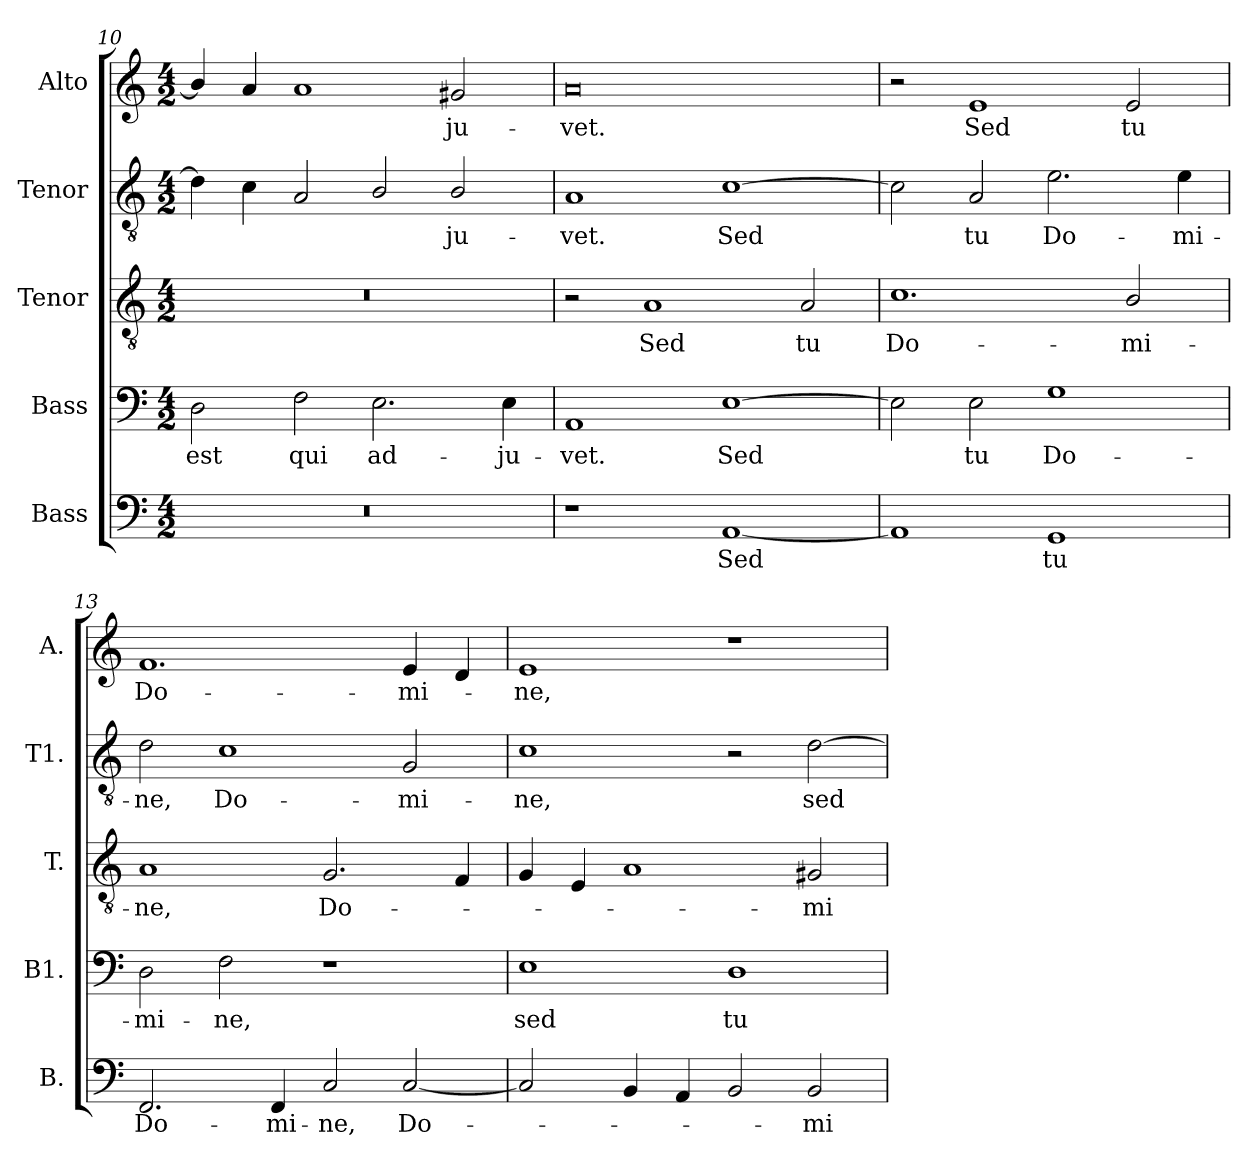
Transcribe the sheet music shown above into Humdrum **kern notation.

**kern	**text	**kern	**text	**kern	**text	**kern	**text	**kern	**text
*part5	*part5	*part4	*part4	*part3	*part3	*part2	*part2	*part1	*part1
*staff5	*staff5	*staff4	*staff4	*staff3	*staff3	*staff2	*staff2	*staff1	*staff1
*I"Bass	*	*I"Bass	*	*I"Tenor	*	*I"Tenor	*	*I"Alto	*
*I'B.	*	*I'B1.	*	*I'T.	*	*I'T1.	*	*I'A.	*
*clefF4	*	*clefF4	*	*clefGv2	*	*clefGv2	*	*clefG2	*
*	*	*	*	*ITrd7c12	*	*ITrd7c12	*	*	*
*k[]	*	*k[]	*	*k[]	*	*k[]	*	*k[]	*
*C:	*	*C:	*	*C:	*	*C:	*	*C:	*
*M4/2	*	*M4/2	*	*M4/2	*	*M4/2	*	*M4/2	*
=10	=10	=10	=10	=10	=10	=10	=10	=10	=10
!LO:N:vis=1	!	!	!	!	!	!	!	!	!
!	!	!	!LO:LY:b:color=#000000	!LO:N:vis=1	!	!	!	!	!
0r	.	2Di\	est	0r	.	4Di\]	.	4bi/]	.
.	.	.	.	.	.	4Ci\	.	4ai/	.
!	!	!	!LO:LY:b:color=#000000	!	!	!	!	!	!
.	.	2Fi\	qui	.	.	2AAi/	.	1ai	.
!	!	!	!LO:LY:b:color=#000000	!	!	!	!	!	!
.	.	2.Ei\	ad-	.	.	2BBi/	.	.	.
!	!	!	!	!	!	!	!LO:LY:b:color=#000000	!	!
!	!	!	!	!	!	!	!	!	!LO:LY:b:color=#000000
.	.	.	.	.	.	2BBi/	-ju-	2g#Xi/	-ju-
!	!	!	!LO:LY:b:color=#000000	!	!	!	!	!	!
.	.	4Ei\	-ju-	.	.	.	.	.	.
!!LO:LB:g=z
=11	=11	=11	=11	=11	=11	=11	=11	=11	=11
!	!	!	!LO:LY:b:color=#000000	!	!	!	!	!	!
!	!	!	!	!	!	!	!LO:LY:b:color=#000000	!	!
!	!	!	!	!	!	!	!	!	!LO:LY:b:color=#000000
1r	.	1AAi	-vet.	2r	.	1AAi	-vet.	0ai	-vet.
!	!	!	!	!	!LO:LY:b:color=#000000	!	!	!	!
.	.	.	.	1AAi	Sed	.	.	.	.
!	!LO:LY:b:color=#000000	!	!	!	!	!	!	!	!
!	!	!	!LO:LY:b:color=#000000	!	!	!	!	!	!
!	!	!	!	!	!	!	!LO:LY:b:color=#000000	!	!
[1AAi	Sed	[1Ei	Sed	.	.	[1Ci	Sed	.	.
!	!	!	!	!	!LO:LY:b:color=#000000	!	!	!	!
.	.	.	.	2AAi/	tu	.	.	.	.
=12	=12	=12	=12	=12	=12	=12	=12	=12	=12
!	!	!	!	!	!LO:LY:b:color=#000000	!	!	!	!
1AAi]	.	2Ei\]	.	1.Ci	Do-	2Ci\]	.	2r	.
!	!	!	!LO:LY:b:color=#000000	!	!	!	!	!	!
!	!	!	!	!	!	!	!LO:LY:b:color=#000000	!	!
!	!	!	!	!	!	!	!	!	!LO:LY:b:color=#000000
.	.	2Ei\	tu	.	.	2AAi/	tu	1ei	Sed
!	!LO:LY:b:color=#000000	!	!	!	!	!	!	!	!
!	!	!	!LO:LY:b:color=#000000	!	!	!	!	!	!
!	!	!	!	!	!	!	!LO:LY:b:color=#000000	!	!
1GGi	tu	1Gi	Do-	.	.	2.Ei\	Do-	.	.
!	!	!	!	!	!LO:LY:b:color=#000000	!	!	!	!
!	!	!	!	!	!	!	!	!	!LO:LY:b:color=#000000
.	.	.	.	2BBi/	-mi-	.	.	2ei/	tu
!	!	!	!	!	!	!	!LO:LY:b:color=#000000	!	!
.	.	.	.	.	.	4Ei\	-mi-	.	.
=13	=13	=13	=13	=13	=13	=13	=13	=13	=13
!	!LO:LY:b:color=#000000	!	!	!	!	!	!	!	!
!	!	!	!LO:LY:b:color=#000000	!	!	!	!	!	!
!	!	!	!	!	!LO:LY:b:color=#000000	!	!	!	!
!	!	!	!	!	!	!	!LO:LY:b:color=#000000	!	!
!	!	!	!	!	!	!	!	!	!LO:LY:b:color=#000000
2.FFi/	Do-	2Di\	-mi-	1AAi	-ne,	2Di\	-ne,	1.fi	Do-
!	!	!	!LO:LY:b:color=#000000	!	!	!	!	!	!
!	!	!	!	!	!	!	!LO:LY:b:color=#000000	!	!
.	.	2Fi\	-ne,	.	.	1Ci	Do-	.	.
!	!LO:LY:b:color=#000000	!	!	!	!	!	!	!	!
4FFi/	-mi-	.	.	.	.	.	.	.	.
!	!LO:LY:b:color=#000000	!	!	!	!	!	!	!	!
!	!	!	!	!	!LO:LY:b:color=#000000	!	!	!	!
2Ci/	-ne,	1r	.	2.GGi/	Do-	.	.	.	.
!	!LO:LY:b:color=#000000	!	!	!	!	!	!	!	!
!	!	!	!	!	!	!	!LO:LY:b:color=#000000	!	!
!	!	!	!	!	!	!	!	!	!LO:LY:b:color=#000000
[2Ci/	Do-	.	.	.	.	2GGi/	-mi-	4ei/	-mi-
.	.	.	.	4FFi/	.	.	.	4di/	.
=14	=14	=14	=14	=14	=14	=14	=14	=14	=14
!	!	!	!LO:LY:b:color=#000000	!	!	!	!	!	!
!	!	!	!	!	!	!	!LO:LY:b:color=#000000	!	!
!	!	!	!	!	!	!	!	!	!LO:LY:b:color=#000000
2Ci/]	.	1Ei	sed	4GGi/	.	1Ci	-ne,	1ei	-ne,
.	.	.	.	4EEi/	.	.	.	.	.
4BBi/	.	.	.	1AAi	.	.	.	.	.
4AAi/	.	.	.	.	.	.	.	.	.
!	!	!	!LO:LY:b:color=#000000	!	!	!	!	!	!
2BBi/	.	1Di	tu	.	.	2r	.	1r	.
!	!LO:LY:b:color=#000000	!	!	!	!	!	!	!	!
!	!	!	!	!	!LO:LY:b:color=#000000	!	!	!	!
!	!	!	!	!	!	!	!LO:LY:b:color=#000000	!	!
2BBi/	-mi-	.	.	2GG#Xi/	-mi-	[2Di\	sed	.	.
=	=	=	=	=	=	=	=	=	=
*-	*-	*-	*-	*-	*-	*-	*-	*-	*-
